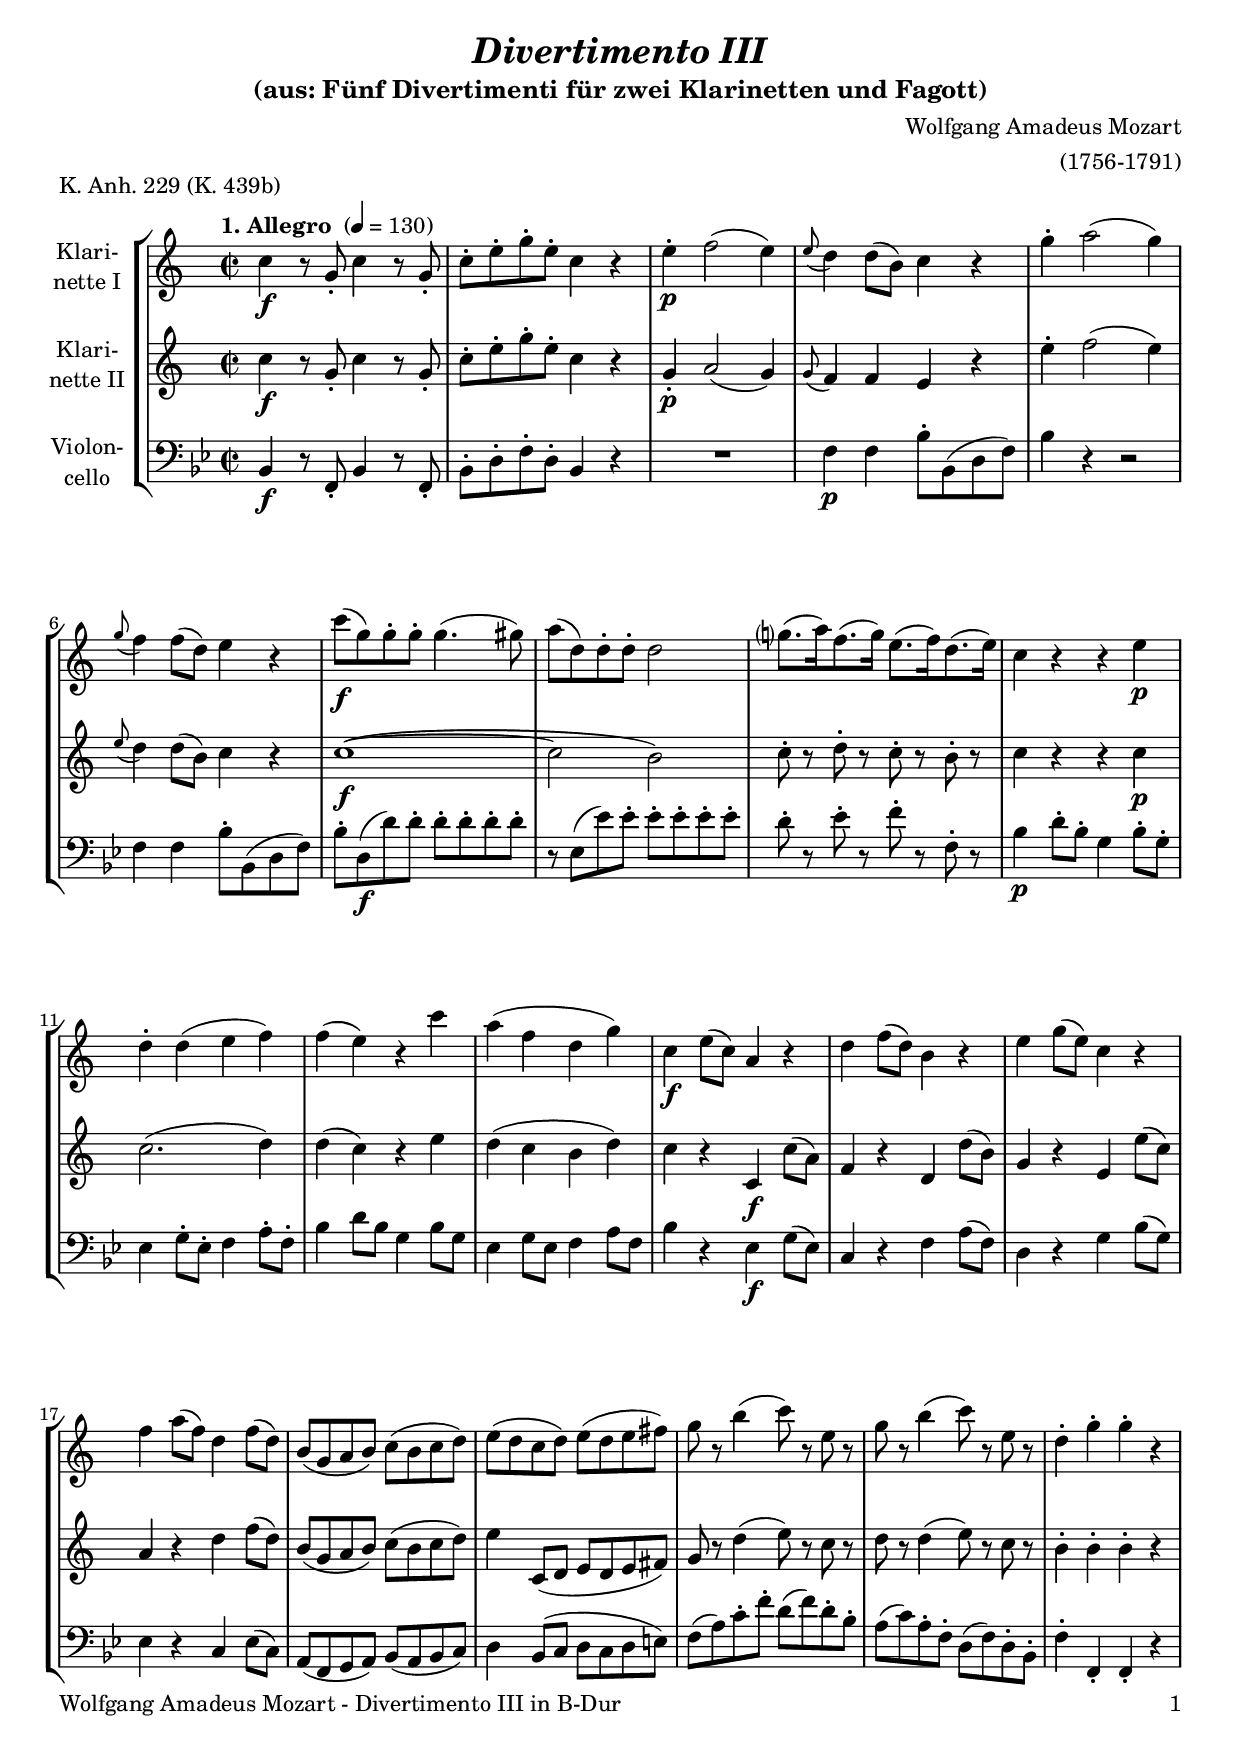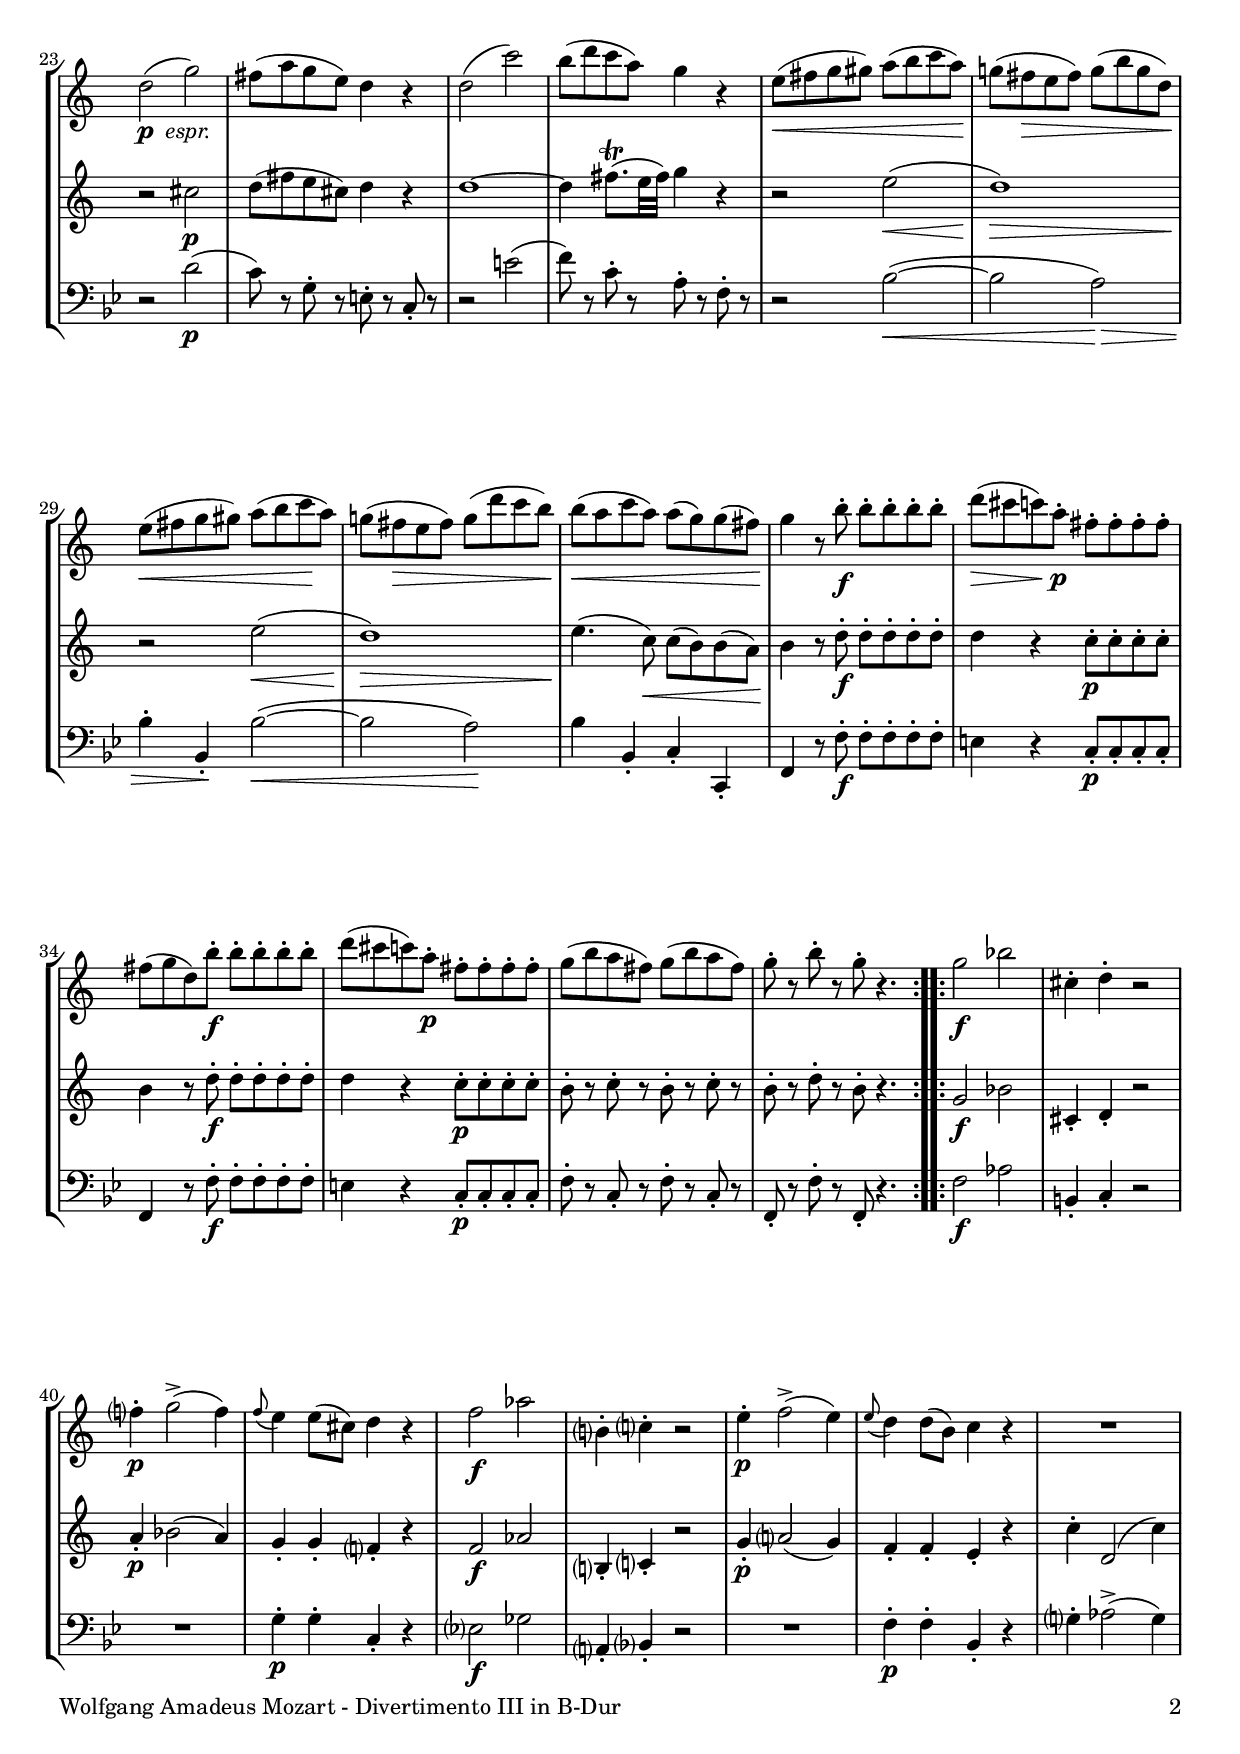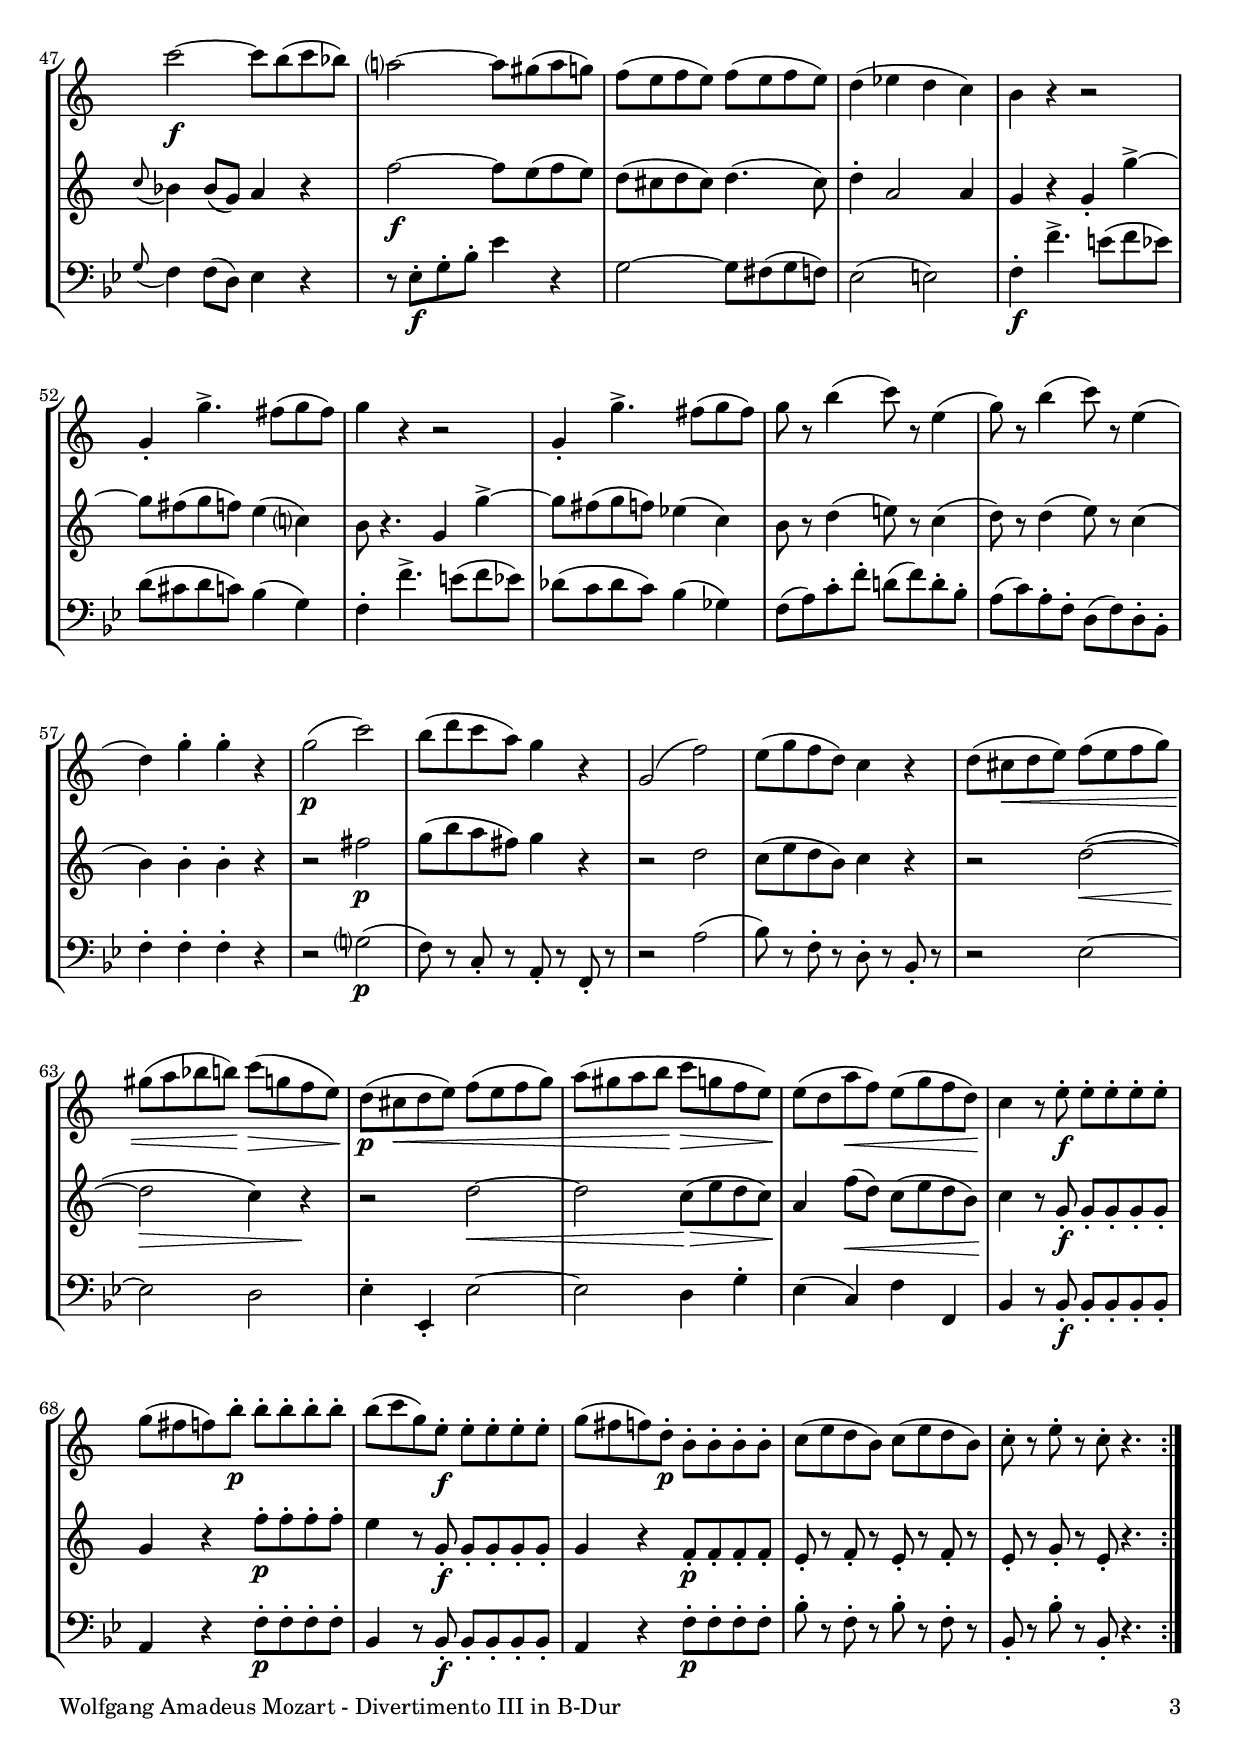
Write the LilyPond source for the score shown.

\version "2.18.2"
\include "deutsch.ly"
  
#(set-global-staff-size 19.5)

\header {
  title     = \markup \bold \italic "Divertimento III"
  subtitle  = "(aus: Fünf Divertimenti für zwei Klarinetten und Fagott)"
  composer  = "Wolfgang Amadeus Mozart"
  arranger  = "(1756-1791)"
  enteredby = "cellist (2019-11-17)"
  piece     = "K. Anh. 229 (K. 439b)"
}

voiceconsts = {
  \key c \major
  \time 2/2
  \clef "treble"
%  \numericTimeSignature
  \compressFullBarRests
  % Set default beaming for all staves
%  \set Timing.beamExceptions = #'()
%  \set Timing.baseMoment     = #(ly:make-moment 1 4)
%  \set Timing.beatStructure  = #'(1 1 1 1)
}

micl = "clarinet"
mifl = "flute"
miob = "oboe"
mifh = "french horn"
misx = "tenor sax"
mist = "string ensemble 1"
%miba = "cello"
miba = "bassoon"
%miba = "pizzicato strings"

introa = { \tempo "1. Allegro " 4=130 }

pesp = \markup { \dynamic p \italic " espr." }

va = \relative c'' {
  \voiceconsts

  \introa
  \repeat volta 2 {
    c4\f r8 g-. c4 r8 g-.
    c-. e-. g-. e-. c4 r
    e-.\p f2( e4)
    \appoggiatura e8 d4 d8( h) c4 r
    g'-. a2( g4)
    \appoggiatura g8 f4 f8( d) e4 r
    c'8(\f g) g-. g-. g4.( gis8)
    a( d,) d-. d-. d2

    g?8.( a16) f8.( g16) e8.( f16) d8.( e16)
    c4 r r e\p
    d-. d( e f)
    f( e) r c'
    a( f d g)
    c,\f e8( c) a4 r
    d f8( d) h4 r
    e g8( e) c4 r

    f a8( f) d4 f8( d)
    h( g a h) c( h c d)
    e( d c d) e( d e fis)
    g r h4( c8) r e, r
    g r h4( c8) r e, r
    d4-. g-. g-. r

    d2(_\pesp g)
    fis8( a g e) d4 r
    d2( c')
    h8( d c a) g4 r
    e8(\< fis g gis) a( h c a)\!
    g!( fis\> e fis) g( h g d)\!
    e(\< fis g gis ) a( h c\! a)

    g!( fis\> e fis) g( d' c h)\!
    h(\< a c a) a( g) g( fis)\!
    g4 r8 h-.\f h-. h-. h-. h-.
    d(\> cis c) a-.\!\p fis-. fis-. fis-. fis-.
    fis( g d) h'-.\f h-. h-. h-. h-.

    d( cis c) a-.\p fis-. fis-. fis-. fis-.
    g( h a fis) g( h a fis)
    g-. r h-. r g-. r4.
  }

  \repeat volta 2 {
    g2\f b
    cis,4-. d-. r2
    f?4-.\p g2(-> f4)
    \appoggiatura f8 e4 e8( cis) d4 r
    f2\f as
    h,?4-. c?-. r2

    e4-.\p f2(-> e4)
    \appoggiatura e8 d4 d8( h) c4 r
    R1
    c'2~\f c8 h( c b)
    a?2~ a8 gis( a g)
    f( e f e) f( e f e)
    d4( es d c)
    h r r2
    g4-. g'4.-> fis8( g fis)

    g4 r r2
    g,4-. g'4.-> fis8( g fis)
    g r h4( c8) r e,4(
    g8) r h4( c8) r e,4(
    d) g-. g-. r
    g2(\p c)
    h8( d c a) g4 r
    g,2( f')
    e8( g f d) c4 r

    d8( cis\< d e) f( e f g)
    gis( a b h)\! c(\> g f e)
    d(\!\p cis\< d e) f( e f g)
    a( gis a h\! c\> g f e)
    e(\! d a'\< f) e( g f d)\!

    c4 r8 e-.\f e-. e-. e-. e-.
    g( fis f) h-.\p h-. h-. h-. h-.
    h( c g) e-.\f e-. e-. e-. e-.
    g( fis f) d-.\p h-. h-. h-. h-.
    c( e d h) c( e d h)
    c-. r e-. r c-. r4.
  }
}

vb = \relative c'' {
  \voiceconsts

  \introa
  \repeat volta 2 {
    c4\f r8 g-. c4 r8 g-.
    c-. e-. g-. e-. c4 r
    g-.\p a2( g4)
    \appoggiatura g8 f4 f e r
    e'-. f2( e4)
    \appoggiatura e8 d4 d8( h) c4 r

    c1(~\f
    c2 h)
    c8-. r d-. r c-. r h-. r
    c4 r r c\p
    c2.( d4)
    d( c) r e
    d( c h d)
    c r c,\f c'8( a)

    f4 r d d'8( h)
    g4 r e e'8( c)
    a4 r d f8( d)
    h( g a h) c( h c d)
    e4 c,8( d e d e fis)
    g r d'4( e8) r c r

    d r d4( e8) r c r
    h4-. h-. h-. r
    r2 cis\p
    d8( fis e cis) d4 r
    d1~
    d4 fis8.(\trill e32 fis) g4 r
    r2 e(\<
    d1)\!\>

    r2\! e(\<
    d1)\!\>
    e4.(\! c8)\< c( h) h( a)
    h4\! r8 d-.\f d-. d-. d-. d-.
    d4 r c8-.\p c-. c-. c-.
    h4 r8 d-.\f d-. d-. d- . d-.
    d4 r c8-.\p c-. c-. c-.

    h-. r c-. r h-. r c-. r
    h-. r d-. r h-. r4.
  }

  \repeat volta 2 {
    g2\f b
    cis,4-. d-. r2
    a'4-.\p b2( a4)
    g-. g-. f?-. r
    f2\f as
    h,?4-. c?-. r2

    g'4-.\p a?2( g4)
    f-. f-. e-. r
    c'-. d,2( c'4)
    \appoggiatura c8 b4 b8( g) a4 r
    f'2~\f f8 e( f e)
    d( cis d cis) d4.( cis8)
    d4-. a2 a4

    g r g4-. g'~->
    g8 fis( g f) e4( c?)
    h8 r4. g4 g'~->
    g8 fis( g f) es4( c)
    h8 r d4( e!8) r c4(
    d8) r d4( e8) r c4(
    h) h-. h-. r

    r2 fis'\p
    g8( h a fis) g4 r
    r2 d
    c8( e d h) c4 r
    r2 d(~\<
    d\!\> c4) r\!
    r2 d~\<
    d c8(\!\> e d c)
    a4\! f'8(\< d) c( e d h)

    c4\! r8 g-.\f g-. g-. g-. g-.
    g4 r f'8-.\p f-. f-. f-.
    e4 r8 g,-.\f g-. g-. g-. g-.
    g4 r f8-.\p f-. f-. f-.
    e-. r f-. r e-. r f-. r
    e-. r g-. r e-. r4.
  }
}

vc = \relative c {
  \voiceconsts
  \clef "bass"
  
  \introa
  \repeat volta 2 {
    c4\f r8 g-. c4 r8 g-.
    c-. e-. g-. e-. c4 r
    R1
    g'4\p g c8-. c,( e g)
    c4 r r2
    g4 g c8-. c,( e g)

    c-. e,(\f e') e-. e-. e-. e-. e-.
    r f,( f') f-. f-. f-. f-. f-.
    e-. r f-. r g-. r g,-. r
    c4\p e8-. c-. a4 c8-. a-.
    f4 a8-. f-. g4 h8-. g-.

    c4 e8 c a4 c8 a
    f4 a8 f g4 h8 g
    c4 r f,\f a8( f)
    d4 r g h8( g)
    e4 r a c8( a)
    f4 r d f8( d)

    h( g a h) c( h c d)
    e4 c8( d e d e fis)
    g( h) d-. g-. e( g) e-. c-.
    h( d) h-. g-. e( g) e-. c-.
    g'4-. g,-. g-. r
    r2 e''(\p

    d8) r a-. r fis-. r d-. r
    r2 fis'(
    g8) r d-. r h-. r g-. r
    r2 c(~\<
    c h)\!\>
    c4-. c,-.\! c'2(~\<
    c h)\!
    c4 c,-. d-. d,-.

    g r8 g'-.\f g-. g-. g-. g-.
    fis4 r d8-.\p d-. d-. d-.
    g,4 r8 g'-.\f g-. g-. g-. g-.
    fis4 r d8-.\p d-. d-. d-.
    g-. r d-. r g-. r d-. r
    g,-. r g'-. r g,-. r4.
  }

  \repeat volta 2 {
    g'2\f b
    cis,4-. d-. r2
    R1
    a'4-.\p a-. d,-. r
    f?2\f as
    h,?4-. c?-. r2
    R1
    g'4-.\p g-. c,-. r
    a'?-. b2(-> a4)
    \appoggiatura a8 g4 g8( e) f4 r

    r8 f-.\f a-. c-. f4 r
    a,2~ a8 gis( a g)
    f2( fis)
    g4-.\f g'4.-> fis8( g f)
    e( dis e d) c4( a)
    g-. g'4.-> fis8( g f)
    es( d es d) c4( as)

    g8( h) d-. g-. e!( g) e-. c-.
    h( d) h-. g-. e( g) e-. c-.
    g'4-. g-. g-. r
    r2 a?(\p
    g8) r d-. r h-. r g-. r
    r2 h'(
    c8) r g-. r e-. r c-. r

    r2 f~
    f e
    f4-. f,-. f'2~
    f e4 a-.
    f( d) g g,
    c r8 c-.\f c-. c-. c-. c-.
    h4 r g'8-.\p g-. g-. g-.

    c,4 r8 c-.\f c-. c-. c-. c-.
    h4 r g'8-.\p g-. g-. g-.
    c-. r g-. r c-. r g-. r
    c,-. r c'-. r c,-. r4.
  }
}


music = \new StaffGroup <<
      \new Staff {
	\set Staff.midiInstrument = \micl
	\set Staff.instrumentName = \markup \center-column { "Klari-" "nette I" }
	\transpose c c { \va }
%	\transpose c b, { \va }
      }

      \new Staff {
	\set Staff.midiInstrument = \micl
	\set Staff.instrumentName = \markup \center-column { "Klari-" "nette II" }
	\transpose c c { \vb }
%	\transpose c b, { \vb }
      }

      \new Staff {
	\set Staff.midiInstrument = \miba
	\set Staff.instrumentName = \markup \center-column { "Violon-" "cello" }
	\transpose c b, { \vc }
      }
>>

\book {
   \paper {
    print-page-number = ##t
    print-first-page-number = ##t
    oddHeaderMarkup = \markup \null
    evenHeaderMarkup = \markup \null
    oddFooterMarkup = \markup {
      \fill-line {
        \on-the-fly #print-page-number-check-first
        "Wolfgang Amadeus Mozart - Divertimento III in B-Dur" \fromproperty #'page:page-number-string
      }
    }
    evenFooterMarkup = \oddFooterMarkup
  } \score {
    \music
    \layout {}
  }

  \score {
    \unfoldRepeats \music

    \midi {
      \context {
        \Score
      }
    }
  }
}
